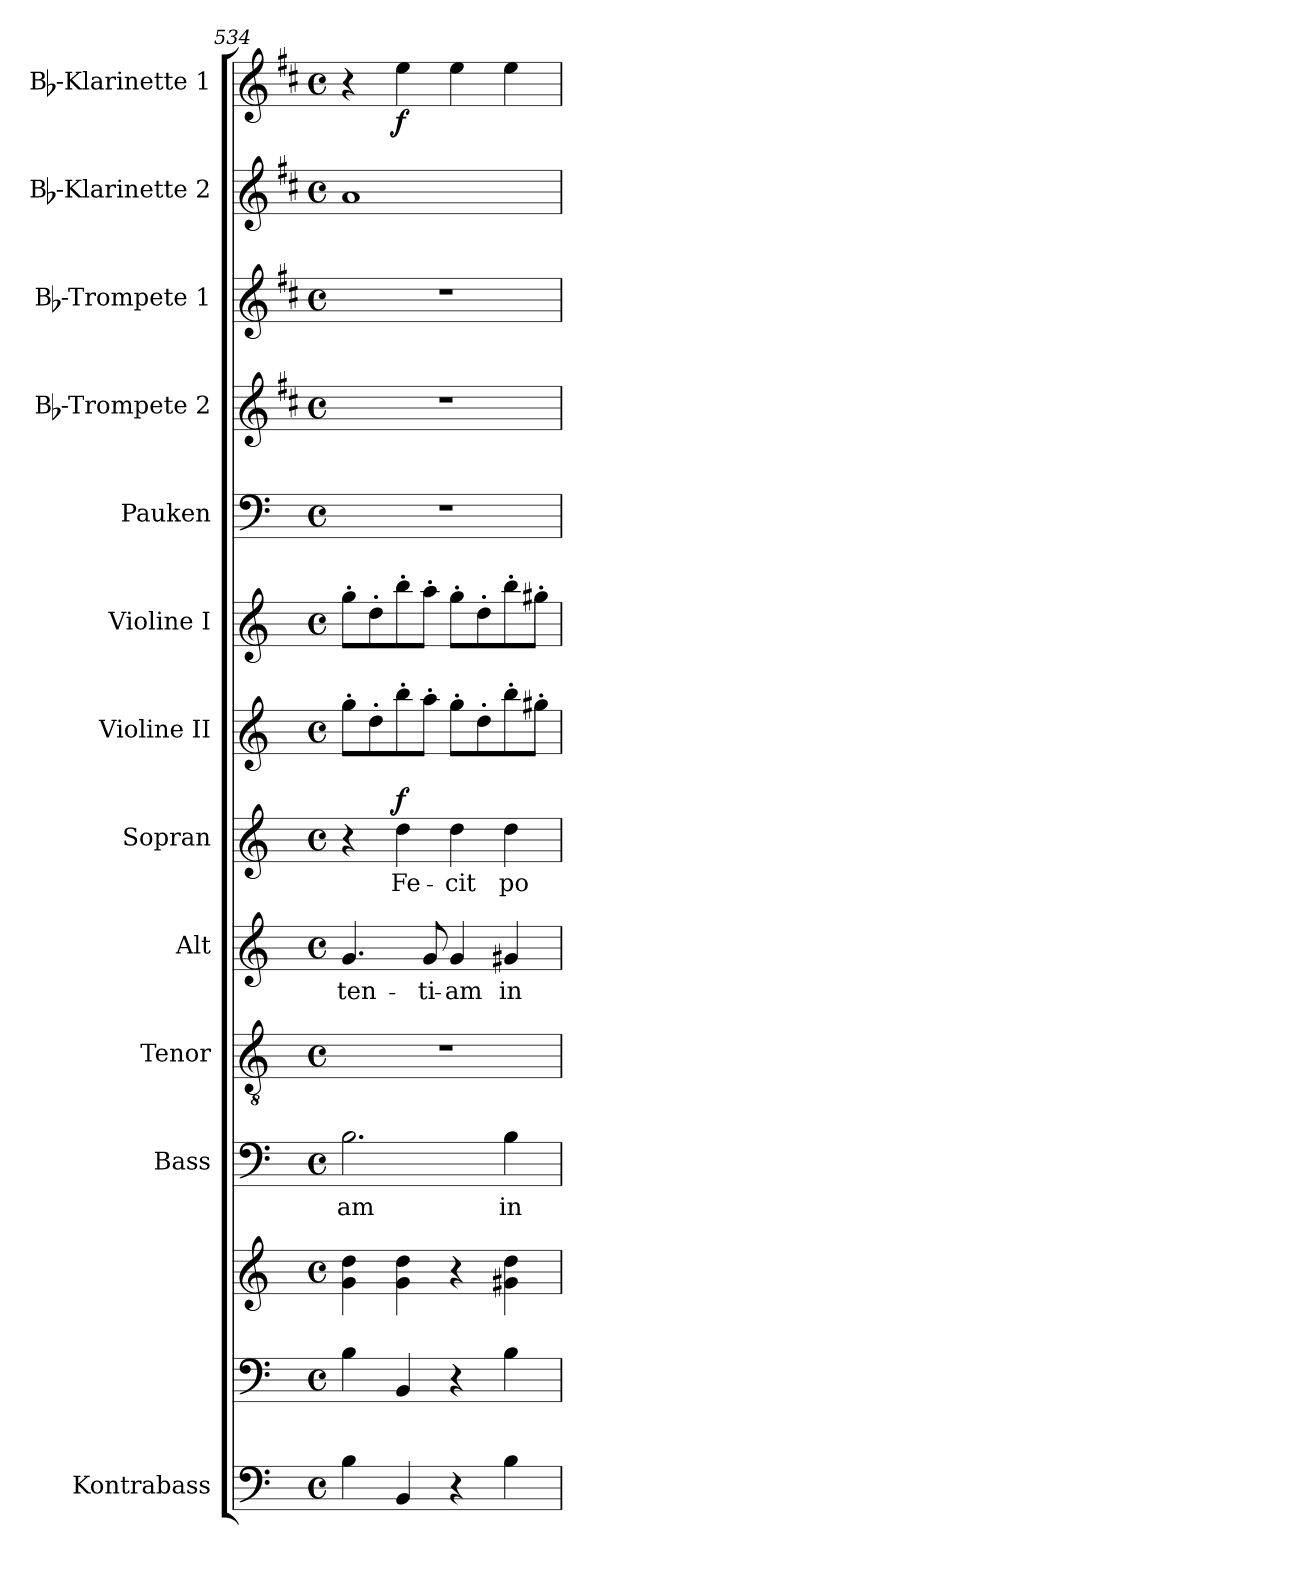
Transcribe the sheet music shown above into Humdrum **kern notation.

**kern	**kern	**kern	**kern	**text	**kern	**kern	**text	**kern	**text	**dynam	**kern	**kern	**kern	**kern	**kern	**kern	**kern	**dynam
*part13	*part12	*part12	*part11	*part11	*part10	*part9	*part9	*part8	*part8	*part8	*part7	*part6	*part5	*part4	*part3	*part2	*part1	*part1
*staff14	*staff13	*staff12	*staff11	*staff11	*staff10	*staff9	*staff9	*staff8	*staff8	*staff8	*staff7	*staff6	*staff5	*staff4	*staff3	*staff2	*staff1	*staff1
*I"Kontrabass	*	*	*I"Bass	*	*I"Tenor	*I"Alt	*	*I"Sopran	*	*	*I"Violine II	*I"Violine I	*I"Pauken	*I"Bb-Trompete 2	*I"Bb-Trompete 1	*I"Bb-Klarinette 2	*I"Bb-Klarinette 1	*
*I'Kb.	*	*	*I'B.	*	*I'T.	*I'A.	*	*I'S.	*	*	*I'Vl. II	*I'Vl. I	*I'Pk.	*I'Bb Trp. 2	*I'Bb Trp. 1	*I'Bb Kl. 2	*I'Bb Kl. 1	*
*clefF4	*clefF4	*clefG2	*clefF4	*	*clefGv2	*clefG2	*	*clefG2	*	*	*clefG2	*clefG2	*clefF4	*clefG2	*clefG2	*clefG2	*clefG2	*
*ITrd7c12	*	*	*	*	*	*	*	*	*	*	*	*	*	*ITrd1c2	*ITrd1c2	*ITrd1c2	*ITrd1c2	*
*k[]	*k[]	*k[]	*k[]	*	*k[]	*k[]	*	*k[]	*	*	*k[]	*k[]	*k[]	*k[]	*k[]	*k[]	*k[]	*
*C:	*C:	*C:	*C:	*	*C:	*C:	*	*C:	*	*	*C:	*C:	*C:	*C:	*C:	*C:	*C:	*
*M4/4	*M4/4	*M4/4	*M4/4	*	*M4/4	*M4/4	*	*M4/4	*	*	*M4/4	*M4/4	*M4/4	*M4/4	*M4/4	*M4/4	*M4/4	*
*met(c)	*met(c)	*met(c)	*met(c)	*	*met(c)	*met(c)	*	*met(c)	*	*	*met(c)	*met(c)	*met(c)	*met(c)	*met(c)	*met(c)	*met(c)	*
=534	=534	=534	=534	=534	=534	=534	=534	=534	=534	=534	=534	=534	=534	=534	=534	=534	=534	=534
!	!	!	!	!LO:LY:b	!	!	!LO:LY:b	!	!	!	!	!	!	!	!	!	!	!
4BB\	4B\	4g\ 4dd\	2.B\	-am	1r	4.g/	-ten-	4r	.	.	8gg'>\L	8gg'>\L	1r	1r	1r	1g	4r	.
.	.	.	.	.	.	.	.	.	.	.	8dd'>\	8dd'>\	.	.	.	.	.	.
!	!	!	!	!	!	!	!	!	!LO:LY:b	!LO:DY:a	!	!	!	!	!	!	!	!LO:DY:b
4BBB/	4BB/	4g\ 4dd\	.	.	.	.	.	4dd\	Fe-	f	8bb'>\	8bb'>\	.	.	.	.	4dd\	f
!	!	!	!	!	!	!	!LO:LY:b	!	!	!	!	!	!	!	!	!	!	!
.	.	.	.	.	.	8g/	-ti-	.	.	.	8aa'>\J	8aa'>\J	.	.	.	.	.	.
!	!	!	!	!	!	!	!LO:LY:b	!	!LO:LY:b	!	!	!	!	!	!	!	!	!
4r	4r	4r	.	.	.	4g/	-am	4dd\	-cit	.	8gg'>\L	8gg'>\L	.	.	.	.	4dd\	.
.	.	.	.	.	.	.	.	.	.	.	8dd'>\	8dd'>\	.	.	.	.	.	.
!	!	!	!	!LO:LY:b	!	!	!LO:LY:b	!	!LO:LY:b	!	!	!	!	!	!	!	!	!
4BB\	4B\	4g#X\ 4dd\	4B\	in	.	4g#X/	in	4dd\	po-	.	8bb'>\	8bb'>\	.	.	.	.	4dd\	.
.	.	.	.	.	.	.	.	.	.	.	8gg#X'>\J	8gg#X'>\J	.	.	.	.	.	.
=	=	=	=	=	=	=	=	=	=	=	=	=	=	=	=	=	=	=
*-	*-	*-	*-	*-	*-	*-	*-	*-	*-	*-	*-	*-	*-	*-	*-	*-	*-	*-
